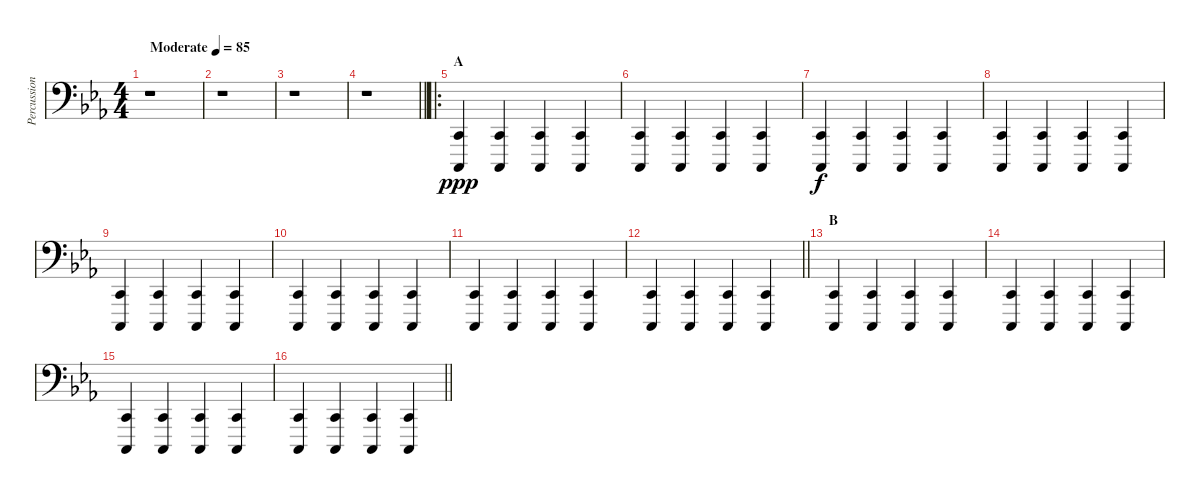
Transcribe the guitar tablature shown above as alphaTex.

\track ("Percussion" "Percussion") {instrument timpani}
\staff {score}
\tuning (C3 G2 D2 A1 E1 B0) {hide}
\ts (4 4)
\tempo (85 "Moderate")
\clef f4
\ks eb
r.1{dy ppp instrument timpani} |
r.1 |
r.1 |
\barLineRight lightlight
r.1 |
\ro
\section ("" "A")
(3.4 1.6).4 (3.4 1.6).4 (3.4 1.6).4 (3.4 1.6).4 |
(3.4 1.6).4 (3.4 1.6).4 (3.4 1.6).4 (3.4 1.6).4 |
(3.4 1.6).4{dy f} (3.4 1.6).4 (3.4 1.6).4 (3.4 1.6).4 |
(3.4 1.6).4 (3.4 1.6).4 (3.4 1.6).4 (3.4 1.6).4 |
(3.4 1.6).4 (3.4 1.6).4 (3.4 1.6).4 (3.4 1.6).4 |
(3.4 1.6).4 (3.4 1.6).4 (3.4 1.6).4 (3.4 1.6).4 |
(3.4 1.6).4 (3.4 1.6).4 (3.4 1.6).4 (3.4 1.6).4 |
\barLineRight lightlight
(3.4 1.6).4 (3.4 1.6).4 (3.4 1.6).4 (3.4 1.6).4 |
\section ("" "B")
(3.4 1.6).4 (3.4 1.6).4 (3.4 1.6).4 (3.4 1.6).4 |
(3.4 1.6).4 (3.4 1.6).4 (3.4 1.6).4 (3.4 1.6).4 |
(3.4 1.6).4 (3.4 1.6).4 (3.4 1.6).4 (3.4 1.6).4 |
\barLineRight lightlight
(3.4 1.6).4 (3.4 1.6).4 (3.4 1.6).4 (3.4 1.6).4
